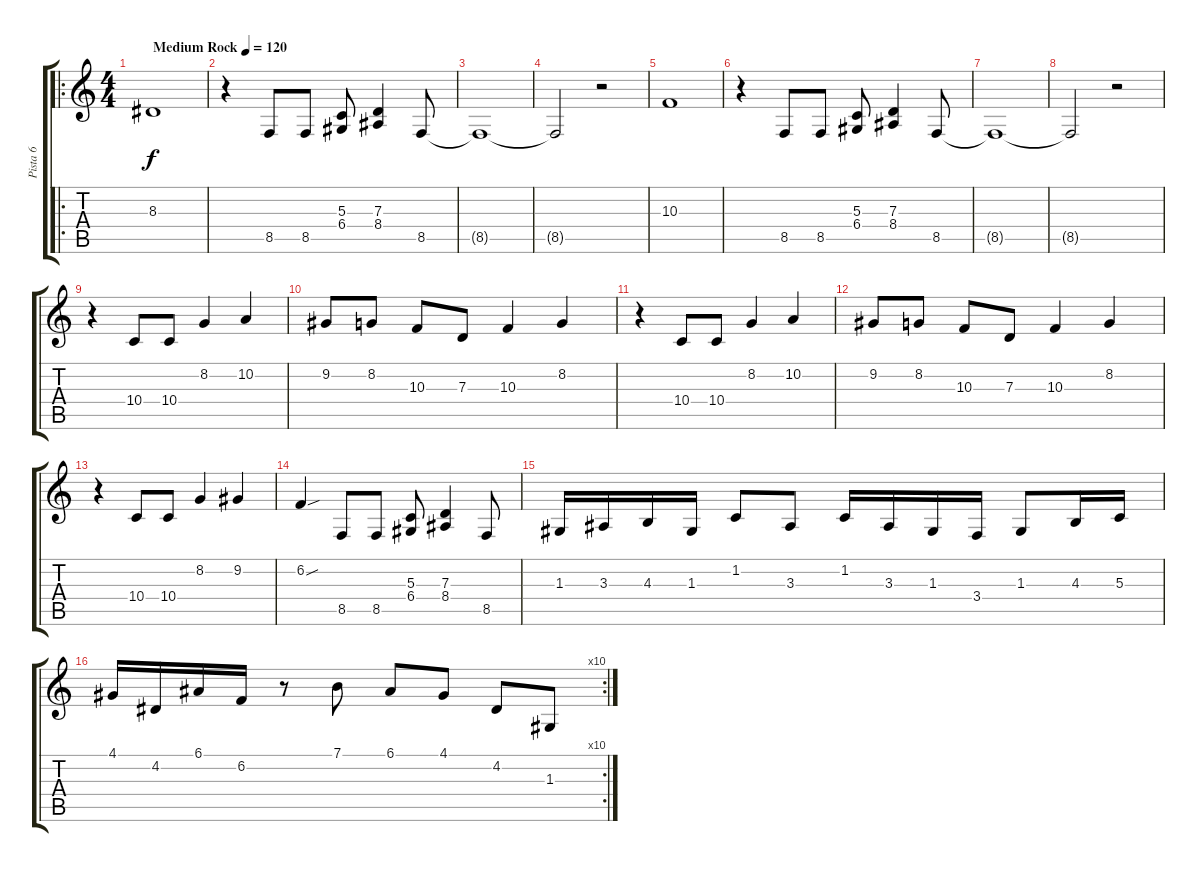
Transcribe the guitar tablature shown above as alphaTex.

\track ("Pista 6" "Pista 6") {instrument tenorsax}
\staff {score tabs}
\tuning (E4 B3 G3 D3 A2 E2) {hide}
\ro
\ts (4 4)
\tempo (120 "Medium Rock")
\clef g2
\ks c
8.3.1{dy f instrument tenorsax} |
r.4 8.5.8 8.5.8 (5.3 6.4).8 (7.3 8.4).4 8.5.8 |
8.5{t}.1 |
8.5{t}.2 r.2 |
10.3.1 |
r.4 8.5.8 8.5.8 (5.3 6.4).8 (7.3 8.4).4 8.5.8 |
8.5{t}.1 |
8.5{t}.2 r.2 |
r.4 10.4.8 10.4.8 8.2.4 10.2.4 |
9.2.8 8.2.8 10.3.8 7.3.8 10.3.4 8.2.4 |
r.4 10.4.8 10.4.8 8.2.4 10.2.4 |
9.2.8 8.2.8 10.3.8 7.3.8 10.3.4 8.2.4 |
r.4 10.4.8 10.4.8 8.2.4 9.2.4 |
6.2{sou}.4 8.5.8 8.5.8 (5.3 6.4).8 (7.3 8.4).4 8.5.8 |
1.3.16 3.3.16 4.3.16 1.3.16 1.2.8 3.3.8 1.2.16 3.3.16 1.3.16 3.4.16 1.3.8 4.3.16 5.3.16 |
\rc 10
4.1.16 4.2.16 6.1.16 6.2.16 r.8 7.1.8 6.1.8 4.1.8 4.2.8 1.3.8
